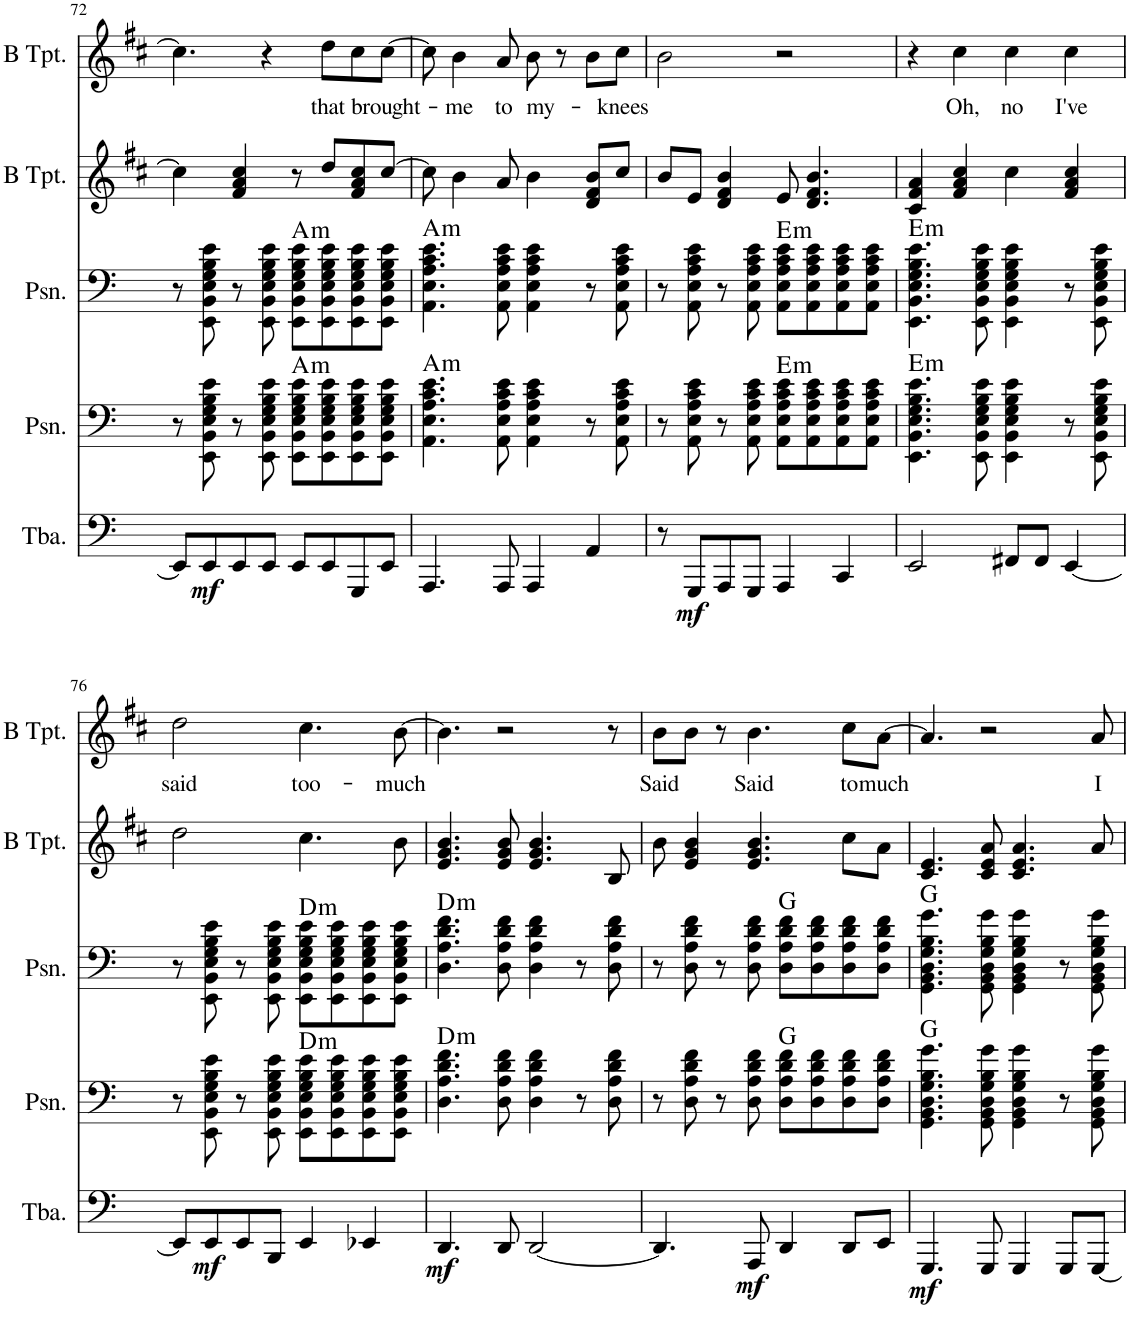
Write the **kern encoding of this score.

**kern	**dynam	**kern	**kern	**harte	**kern	**kern	**text
*part5	*part5	*part4	*part3	*part3	*part2	*part1	*part1
*staff5	*staff5	*staff4	*staff3	*	*staff2	*staff1	*staff1
*I"Tuba	*	*I"Posaune	*I"Posaune	*	*I"Trompete in B	*I"Trompete in B	*
*I'Tba.	*	*I'Psn.	*I'Psn.	*	*	*	*
!!LO:PB:g=z
*clefF4	*	*clefF4	*clefF4	*	*clefG2	*clefG2	*
*	*	*	*	*	*Trd1c2	*Trd1c2	*
*k[]	*	*k[]	*k[]	*	*k[f#c#]	*k[f#c#]	*
*M4/4	*	*M4/4	*M4/4	*	*M4/4	*M4/4	*
=72	=72	=72	=72	=72	=72	=72	=72
8EE/L]	.	8r	8r	.	4cc#\]	4.cc#\]	.
!	!LO:DY:b	!	!	!	!	!	!
8EE/	mf	8EE\ 8BB\ 8E\ 8G\ 8B\ 8e\	8EE\ 8BB\ 8E\ 8G\ 8B\ 8e\	.	.	.	.
8EE/	.	8r	8r	.	4f#/ 4a/ 4cc#/	.	.
8EE/J	.	8EE\ 8BB\ 8E\ 8G\ 8B\ 8e\	8EE\ 8BB\ 8E\ 8G\ 8B\ 8e\	.	.	4r	.
!	!	!	!	!LO:H:kt=m	!	!	!
8EE/L	.	8EE\ 8BB\ 8E\ 8G\ 8B\ 8e\L	8EE\ 8BB\ 8E\ 8G\ 8B\ 8e\L	A:min	8r	.	.
!	!	!	!	!	!	!	!LO:LY:b
8EE/	.	8EE\ 8BB\ 8E\ 8G\ 8B\ 8e\	8EE\ 8BB\ 8E\ 8G\ 8B\ 8e\	.	8dd/L	8dd\L	that
!	!	!	!	!	!	!	!LO:LY:b
8GGG/	.	8EE\ 8BB\ 8E\ 8G\ 8B\ 8e\	8EE\ 8BB\ 8E\ 8G\ 8B\ 8e\	.	8f#/ 8a/ 8cc#/	8cc#\	brought-
8EE/J	.	8EE\ 8BB\ 8E\ 8G\ 8B\ 8e\J	8EE\ 8BB\ 8E\ 8G\ 8B\ 8e\J	.	[8cc#/J	[8cc#\J	.
=73	=73	=73	=73	=73	=73	=73	=73
!	!	!	!	!LO:H:kt=m	!	!	!
4.AAA/	.	4.AA\ 4.E\ 4.A\ 4.c\ 4.e\	4.AA\ 4.E\ 4.A\ 4.c\ 4.e\	A:min	8cc#\]	8cc#\]	.
!	!	!	!	!	!	!	!LO:LY:b
.	.	.	.	.	4b\	4b\	-me
!	!	!	!	!	!	!	!LO:LY:b
8AAA/	.	8AA\ 8E\ 8A\ 8c\ 8e\	8AA\ 8E\ 8A\ 8c\ 8e\	.	8a/	8a/	to
!	!	!	!	!	!	!	!LO:LY:b
4AAA/	.	4AA\ 4E\ 4A\ 4c\ 4e\	4AA\ 4E\ 4A\ 4c\ 4e\	.	4b\	8b\	my-
.	.	.	.	.	.	8r	.
4AA/	.	8r	8r	.	8d/ 8f#/ 8b/L	8b\L	.
!	!	!	!	!	!	!	!LO:LY:b
.	.	8AA\ 8E\ 8A\ 8c\ 8e\	8AA\ 8E\ 8A\ 8c\ 8e\	.	8cc#/J	8cc#\J	-knees
=74	=74	=74	=74	=74	=74	=74	=74
8r	.	8r	8r	.	8b/L	2b\	.
!	!LO:DY:b	!	!	!	!	!	!
8GGG/L	mf	8AA\ 8E\ 8A\ 8c\ 8e\	8AA\ 8E\ 8A\ 8c\ 8e\	.	8e/J	.	.
8AAA/	.	8r	8r	.	4d/ 4f#/ 4b/	.	.
8GGG/J	.	8AA\ 8E\ 8A\ 8c\ 8e\	8AA\ 8E\ 8A\ 8c\ 8e\	.	.	.	.
!	!	!	!	!LO:H:kt=m	!	!	!
4AAA/	.	8AA\ 8E\ 8A\ 8c\ 8e\L	8AA\ 8E\ 8A\ 8c\ 8e\L	E:min	8e/	2r	.
.	.	8AA\ 8E\ 8A\ 8c\ 8e\	8AA\ 8E\ 8A\ 8c\ 8e\	.	4.d/ 4.f#/ 4.b/	.	.
4CC/	.	8AA\ 8E\ 8A\ 8c\ 8e\	8AA\ 8E\ 8A\ 8c\ 8e\	.	.	.	.
.	.	8AA\ 8E\ 8A\ 8c\ 8e\J	8AA\ 8E\ 8A\ 8c\ 8e\J	.	.	.	.
=75	=75	=75	=75	=75	=75	=75	=75
!	!	!	!	!LO:H:kt=m	!	!	!
2EE/	.	4.EE\ 4.BB\ 4.E\ 4.G\ 4.B\ 4.e\	4.EE\ 4.BB\ 4.E\ 4.G\ 4.B\ 4.e\	E:min	4c#/ 4f#/ 4a/	4r	.
!	!	!	!	!	!	!	!LO:LY:b
.	.	.	.	.	4f#/ 4a/ 4cc#/	4cc#\	Oh,
.	.	8EE\ 8BB\ 8E\ 8G\ 8B\ 8e\	8EE\ 8BB\ 8E\ 8G\ 8B\ 8e\	.	.	.	.
!	!	!	!	!	!	!	!LO:LY:b
8FF#X/L	.	4EE\ 4BB\ 4E\ 4G\ 4B\ 4e\	4EE\ 4BB\ 4E\ 4G\ 4B\ 4e\	.	4cc#\	4cc#\	no
8FF#/J	.	.	.	.	.	.	.
!	!	!	!	!	!	!	!LO:LY:b
[4EE/	.	8r	8r	.	4f#/ 4a/ 4cc#/	4cc#\	I've
.	.	8EE\ 8BB\ 8E\ 8G\ 8B\ 8e\	8EE\ 8BB\ 8E\ 8G\ 8B\ 8e\	.	.	.	.
!!LO:LB:g=z
=76	=76	=76	=76	=76	=76	=76	=76
!	!	!	!	!	!	!	!LO:LY:b
8EE/L]	.	8r	8r	.	2dd\	2dd\	said
!	!LO:DY:b	!	!	!	!	!	!
8EE/	mf	8EE\ 8BB\ 8E\ 8G\ 8B\ 8e\	8EE\ 8BB\ 8E\ 8G\ 8B\ 8e\	.	.	.	.
8EE/	.	8r	8r	.	.	.	.
8BBB/J	.	8EE\ 8BB\ 8E\ 8G\ 8B\ 8e\	8EE\ 8BB\ 8E\ 8G\ 8B\ 8e\	.	.	.	.
!	!	!	!	!LO:H:kt=m	!	!	!LO:LY:b
4EE/	.	8EE\ 8BB\ 8E\ 8G\ 8B\ 8e\L	8EE\ 8BB\ 8E\ 8G\ 8B\ 8e\L	D:min	4.cc#\	4.cc#\	too-
.	.	8EE\ 8BB\ 8E\ 8G\ 8B\ 8e\	8EE\ 8BB\ 8E\ 8G\ 8B\ 8e\	.	.	.	.
4EE-X/	.	8EE\ 8BB\ 8E\ 8G\ 8B\ 8e\	8EE\ 8BB\ 8E\ 8G\ 8B\ 8e\	.	.	.	.
!	!	!	!	!	!	!	!LO:LY:b
.	.	8EE\ 8BB\ 8E\ 8G\ 8B\ 8e\J	8EE\ 8BB\ 8E\ 8G\ 8B\ 8e\J	.	8b\	[8b\	-much
=77	=77	=77	=77	=77	=77	=77	=77
!	!LO:DY:b	!	!	!LO:H:kt=m	!	!	!
4.DD/	mf	4.D\ 4.A\ 4.d\ 4.f\	4.D\ 4.A\ 4.d\ 4.f\	D:min	4.e/ 4.g/ 4.b/	4.b\]	.
8DD/	.	8D\ 8A\ 8d\ 8f\	8D\ 8A\ 8d\ 8f\	.	8e/ 8g/ 8b/	2r	.
[2DD/	.	4D\ 4A\ 4d\ 4f\	4D\ 4A\ 4d\ 4f\	.	4.e/ 4.g/ 4.b/	.	.
.	.	8r	8r	.	.	.	.
.	.	8D\ 8A\ 8d\ 8f\	8D\ 8A\ 8d\ 8f\	.	8B/	8r	.
=78	=78	=78	=78	=78	=78	=78	=78
!	!	!	!	!	!	!	!LO:LY:b
4.DD/]	.	8r	8r	.	8b\	8b\L	Said
.	.	8D\ 8A\ 8d\ 8f\	8D\ 8A\ 8d\ 8f\	.	4e/ 4g/ 4b/	8b\J	.
.	.	8r	8r	.	.	8r	.
!	!LO:DY:b	!	!	!	!	!	!LO:LY:b
8AAA/	mf	8D\ 8A\ 8d\ 8f\	8D\ 8A\ 8d\ 8f\	.	4.e/ 4.g/ 4.b/	4.b\	Said
4DD/	.	8D\ 8A\ 8d\ 8f\L	8D\ 8A\ 8d\ 8f\L	G:maj	.	.	.
.	.	8D\ 8A\ 8d\ 8f\	8D\ 8A\ 8d\ 8f\	.	.	.	.
!	!	!	!	!	!	!	!LO:LY:b
8DD/L	.	8D\ 8A\ 8d\ 8f\	8D\ 8A\ 8d\ 8f\	.	8cc#\L	8cc#\L	to
!	!	!	!	!	!	!	!LO:LY:b
8EE/J	.	8D\ 8A\ 8d\ 8f\J	8D\ 8A\ 8d\ 8f\J	.	8a\J	[8a\J	much
=79	=79	=79	=79	=79	=79	=79	=79
!	!LO:DY:b	!	!	!	!	!	!
4.GGG/	mf	4.GG\ 4.BB\ 4.D\ 4.G\ 4.B\ 4.g\	4.GG\ 4.BB\ 4.D\ 4.G\ 4.B\ 4.g\	G:maj	4.c#/ 4.e/	4.a/]	.
8GGG/	.	8GG\ 8BB\ 8D\ 8G\ 8B\ 8g\	8GG\ 8BB\ 8D\ 8G\ 8B\ 8g\	.	8c#/ 8e/ 8a/	2r	.
4GGG/	.	4GG\ 4BB\ 4D\ 4G\ 4B\ 4g\	4GG\ 4BB\ 4D\ 4G\ 4B\ 4g\	.	4.c#/ 4.e/ 4.a/	.	.
8GGG/L	.	8r	8r	.	.	.	.
!	!	!	!	!	!	!	!LO:LY:b
[8GGG/J	.	8GG\ 8BB\ 8D\ 8G\ 8B\ 8g\	8GG\ 8BB\ 8D\ 8G\ 8B\ 8g\	.	8a/	8a/	I
=	=	=	=	=	=	=	=
*-	*-	*-	*-	*-	*-	*-	*-
